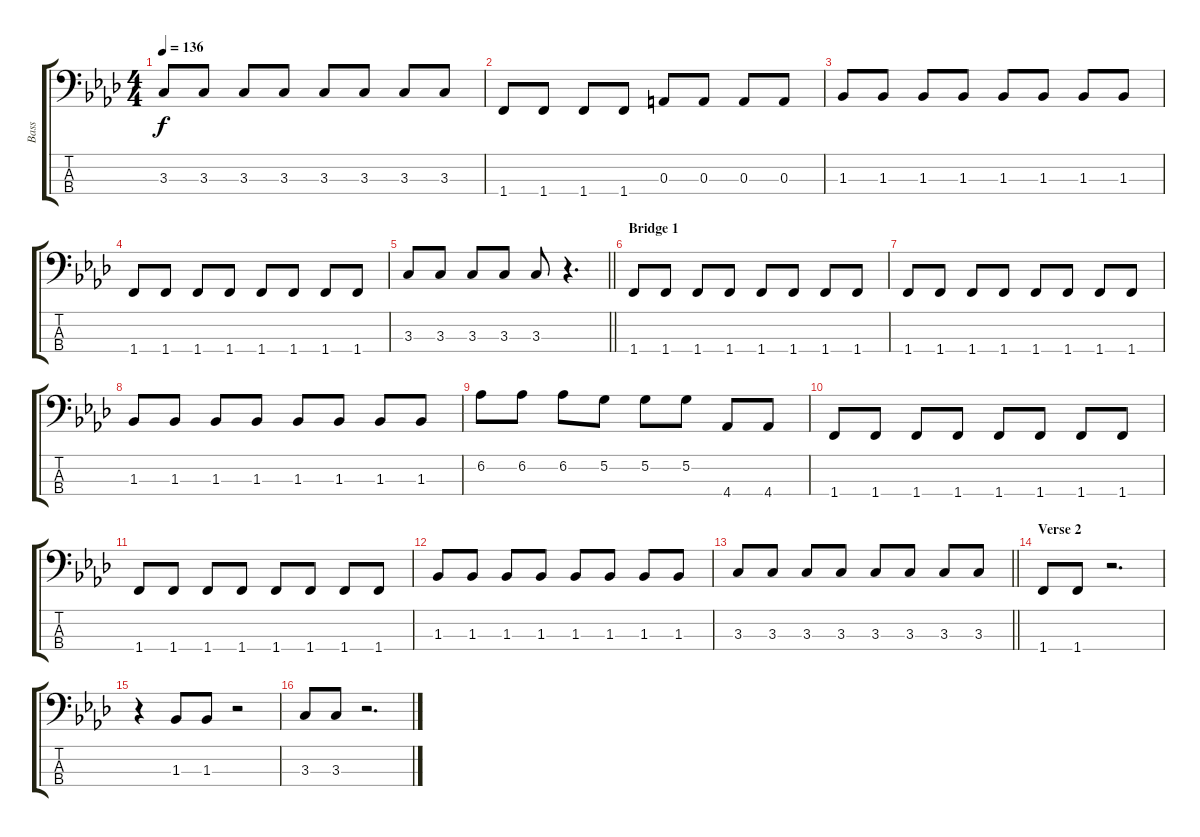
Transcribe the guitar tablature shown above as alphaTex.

\track ("Bass" "Bass") {instrument electricbassfinger}
\staff {score tabs}
\tuning (G2 D2 A1 E1) {hide}
\ts (4 4)
\tempo 136
\clef f4
\ks fminor
3.3.8{dy f} 3.3.8 3.3.8 3.3.8 3.3.8 3.3.8 3.3.8 3.3.8 |
1.4.8 1.4.8 1.4.8 1.4.8 0.3.8 0.3.8 0.3.8 0.3.8 |
1.3.8 1.3.8 1.3.8 1.3.8 1.3.8 1.3.8 1.3.8 1.3.8 |
1.4.8 1.4.8 1.4.8 1.4.8 1.4.8 1.4.8 1.4.8 1.4.8 |
\barLineRight lightlight
3.3.8 3.3.8 3.3.8 3.3.8 3.3.8 r.4{d} |
\section ("" "Bridge 1")
1.4.8 1.4.8 1.4.8 1.4.8 1.4.8 1.4.8 1.4.8 1.4.8 |
1.4.8 1.4.8 1.4.8 1.4.8 1.4.8 1.4.8 1.4.8 1.4.8 |
1.3.8 1.3.8 1.3.8 1.3.8 1.3.8 1.3.8 1.3.8 1.3.8 |
6.2.8 6.2.8 6.2.8 5.2.8 5.2.8 5.2.8 4.4.8 4.4.8 |
1.4.8 1.4.8 1.4.8 1.4.8 1.4.8 1.4.8 1.4.8 1.4.8 |
1.4.8 1.4.8 1.4.8 1.4.8 1.4.8 1.4.8 1.4.8 1.4.8 |
1.3.8 1.3.8 1.3.8 1.3.8 1.3.8 1.3.8 1.3.8 1.3.8 |
\barLineRight lightlight
3.3.8 3.3.8 3.3.8 3.3.8 3.3.8 3.3.8 3.3.8 3.3.8 |
\section ("" "Verse 2")
1.4.8 1.4.8 r.2{d} |
r.4 1.3.8 1.3.8 r.2 |
3.3.8 3.3.8 r.2{d}
